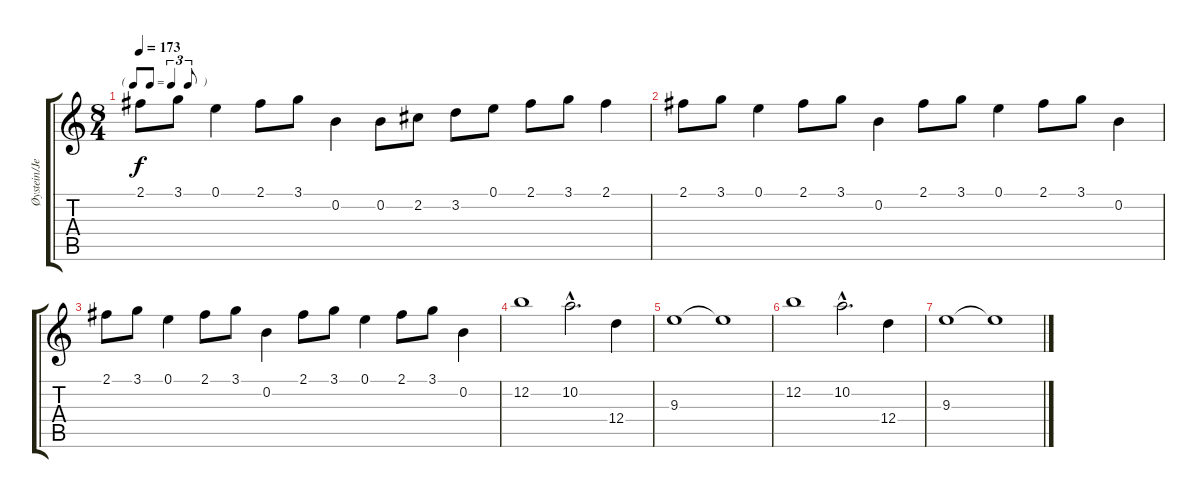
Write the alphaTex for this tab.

\track ("Øystein/Jens" "Øystein/Je") {instrument overdrivenguitar}
\staff {score tabs}
\tuning (E4 B3 G3 D3 A2 E2) {hide}
\ts (8 4)
\tf triplet8th
\tempo 173
\clef g2
\ks c
2.1.8{dy f} 3.1.8 0.1.4 2.1.8 3.1.8 0.2.4 0.2.8 2.2.8 3.2.8 0.1.8 2.1.8 3.1.8 2.1.4 |
2.1.8 3.1.8 0.1.4 2.1.8 3.1.8 0.2.4 2.1.8 3.1.8 0.1.4 2.1.8 3.1.8 0.2.4 |
2.1.8 3.1.8 0.1.4 2.1.8 3.1.8 0.2.4 2.1.8 3.1.8 0.1.4 2.1.8 3.1.8 0.2.4 |
12.2.1 10.2{hac}.2{d} 12.4.4 |
9.3.1 9.3{t}.1 |
12.2.1 10.2{hac}.2{d} 12.4.4 |
9.3.1 9.3{t}.1
